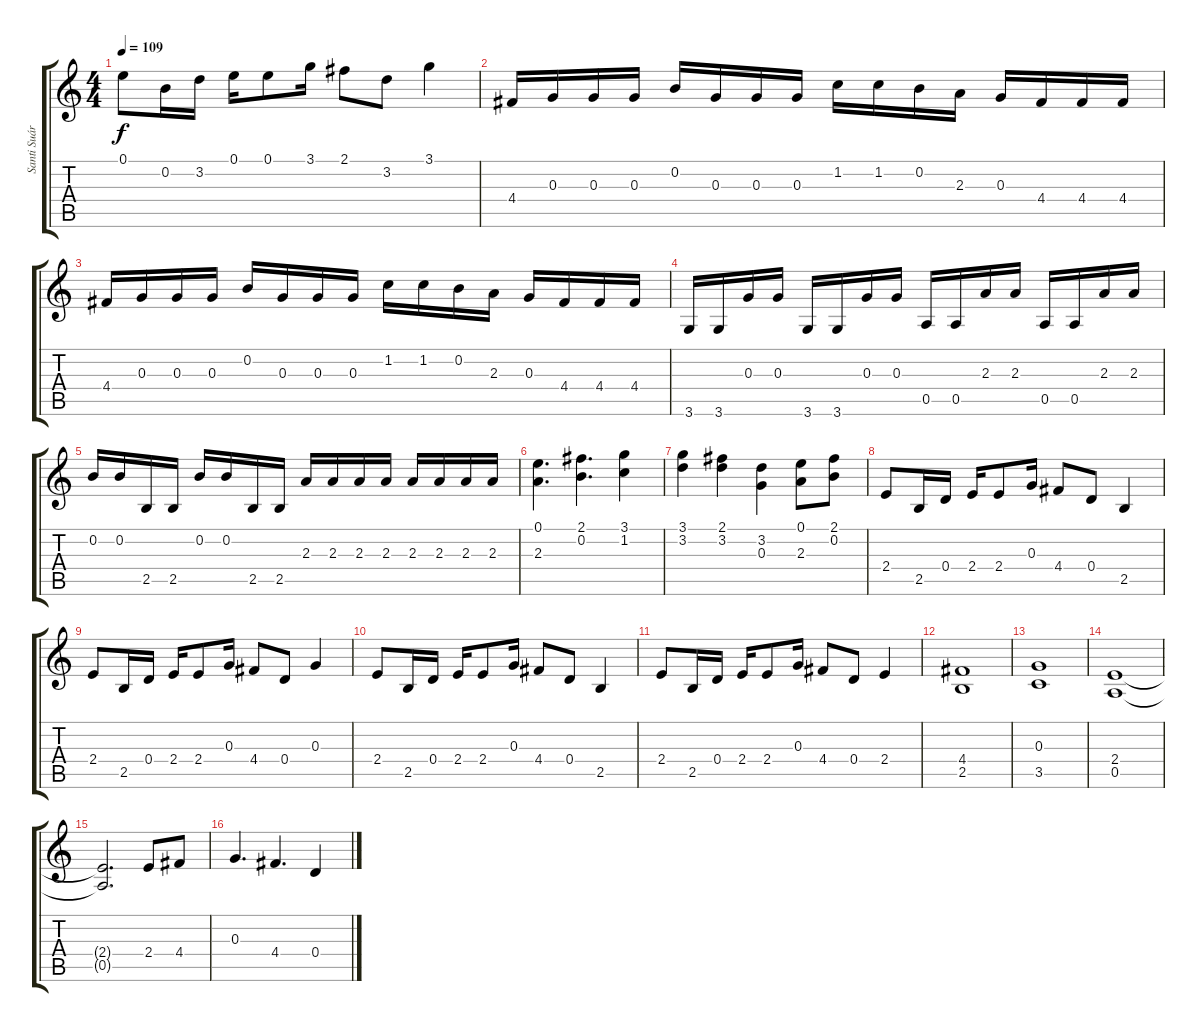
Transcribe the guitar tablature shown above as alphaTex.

\track ("Santi Suárez" "Santi Suár") {instrument electricguitarclean}
\staff {score tabs}
\tuning (E4 B3 G3 D3 A2 E2) {hide}
\ts (4 4)
\tempo 109
\clef g2
\ks c
0.1.8{dy f} 0.2.16 3.2.16 0.1.16 0.1.8 3.1.16 2.1.8 3.2.8 3.1.4 |
4.4.16 0.3.16 0.3.16 0.3.16 0.2.16 0.3.16 0.3.16 0.3.16 1.2.16 1.2.16 0.2.16 2.3.16 0.3.16 4.4.16 4.4.16 4.4.16 |
4.4.16 0.3.16 0.3.16 0.3.16 0.2.16 0.3.16 0.3.16 0.3.16 1.2.16 1.2.16 0.2.16 2.3.16 0.3.16 4.4.16 4.4.16 4.4.16 |
3.6.16 3.6.16 0.3.16 0.3.16 3.6.16 3.6.16 0.3.16 0.3.16 0.5.16 0.5.16 2.3.16 2.3.16 0.5.16 0.5.16 2.3.16 2.3.16 |
0.2.16 0.2.16 2.5.16 2.5.16 0.2.16 0.2.16 2.5.16 2.5.16 2.3.16 2.3.16 2.3.16 2.3.16 2.3.16 2.3.16 2.3.16 2.3.16 |
(0.1 2.3).4{d} (2.1 0.2).4{d} (3.1 1.2).4 |
(3.1 3.2).4 (2.1 3.2).4 (3.2 0.3).4 (0.1 2.3).8 (2.1 0.2).8 |
2.4.8{balance 0} 2.5.16 0.4.16 2.4.16 2.4.8 0.3.16 4.4.8 0.4.8 2.5.4 |
2.4.8 2.5.16 0.4.16 2.4.16 2.4.8 0.3.16 4.4.8 0.4.8 0.3.4 |
2.4.8 2.5.16 0.4.16 2.4.16 2.4.8 0.3.16 4.4.8 0.4.8 2.5.4 |
2.4.8 2.5.16 0.4.16 2.4.16 2.4.8 0.3.16 4.4.8 0.4.8 2.4.4 |
(4.4 2.5).1 |
(0.3 3.5).1 |
(2.4 0.5).1 |
(2.4{t} 0.5{t}).2{d} 2.4.8{volume 12} 4.4.8 |
0.3.4{d} 4.4.4{d} 0.4.4
